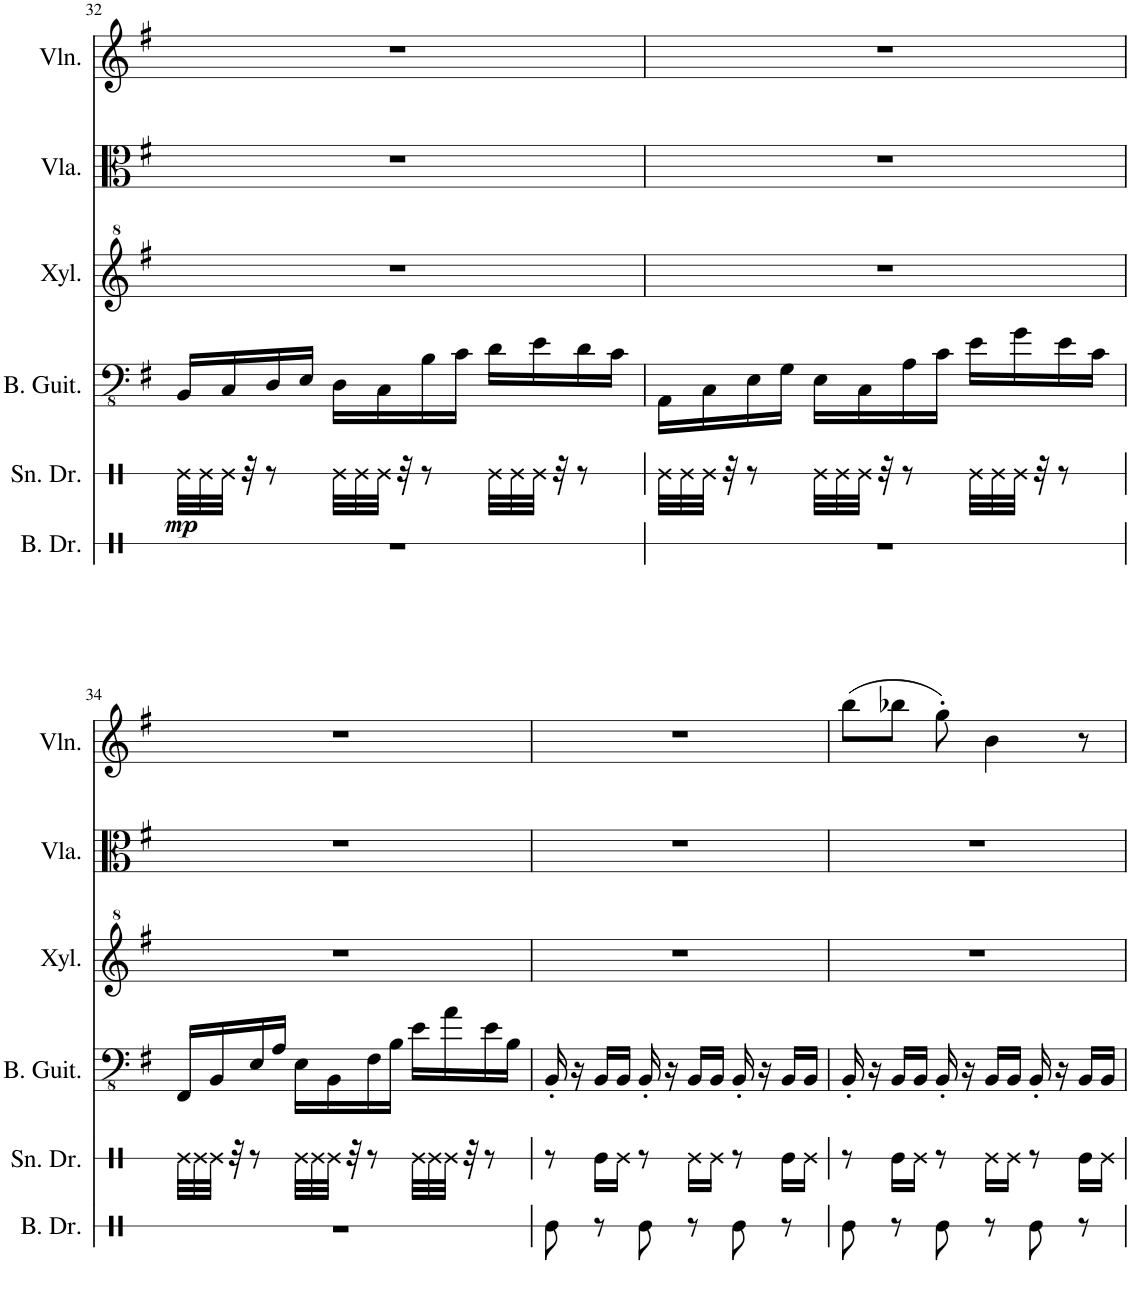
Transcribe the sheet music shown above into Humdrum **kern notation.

**kern	**kern	**dynam	**kern	**kern	**kern	**kern
*part6	*part5	*part5	*part4	*part3	*part2	*part1
*staff6	*staff5	*staff5	*staff4	*staff3	*staff2	*staff1
*I"Bass Drum	*I"Snare Drum	*	*I"Bass Guitar	*I"Xylophone	*I"Viola	*I"Violin
*I'B. Dr.	*I'Sn. Dr.	*	*I'B. Guit.	*I'Xyl.	*I'Vla.	*I'Vln.
!!LO:PB:g=z
*clefX	*clefX	*	*clefFv4	*clefG^2	*clefC3	*clefG2
*k[]	*k[]	*	*k[f#]	*k[f#]	*k[f#]	*k[f#]
*M3/4	*M3/4	*	*M3/4	*M3/4	*M3/4	*M3/4
=32	=32	=32	=32	=32	=32	=32
!	!	!LO:DY:b	!	!	!	!
2.r	32Re\LLL	mp	16BBB/LL	2.r	2.r	2.r
.	32Re\	.	.	.	.	.
.	32Re\JJJ	.	16CC/	.	.	.
.	32r	.	.	.	.	.
.	8r	.	16DD/	.	.	.
.	.	.	16EE/JJ	.	.	.
.	32Re\LLL	.	16DD\LL	.	.	.
.	32Re\	.	.	.	.	.
.	32Re\JJJ	.	16CC\	.	.	.
.	32r	.	.	.	.	.
.	8r	.	16BB\	.	.	.
.	.	.	16C\JJ	.	.	.
.	32Re\LLL	.	16D\LL	.	.	.
.	32Re\	.	.	.	.	.
.	32Re\JJJ	.	16E\	.	.	.
.	32r	.	.	.	.	.
.	8r	.	16D\	.	.	.
.	.	.	16C\JJ	.	.	.
=33	=33	=33	=33	=33	=33	=33
2.r	32Re\LLL	.	16AAA\LL	2.r	2.r	2.r
.	32Re\	.	.	.	.	.
.	32Re\JJJ	.	16CC\	.	.	.
.	32r	.	.	.	.	.
.	8r	.	16EE\	.	.	.
.	.	.	16GG\JJ	.	.	.
.	32Re\LLL	.	16EE\LL	.	.	.
.	32Re\	.	.	.	.	.
.	32Re\JJJ	.	16CC\	.	.	.
.	32r	.	.	.	.	.
.	8r	.	16AA\	.	.	.
.	.	.	16C\JJ	.	.	.
.	32Re\LLL	.	16E\LL	.	.	.
.	32Re\	.	.	.	.	.
.	32Re\JJJ	.	16G\	.	.	.
.	32r	.	.	.	.	.
.	8r	.	16E\	.	.	.
.	.	.	16C\JJ	.	.	.
!!LO:LB:g=z
=34	=34	=34	=34	=34	=34	=34
2.r	32Re\LLL	.	16FFF#/LL	2.r	2.r	2.r
.	32Re\	.	.	.	.	.
.	32Re\JJJ	.	16BBB/	.	.	.
.	32r	.	.	.	.	.
.	8r	.	16EE/	.	.	.
.	.	.	16AA/JJ	.	.	.
.	32Re\LLL	.	16EE\LL	.	.	.
.	32Re\	.	.	.	.	.
.	32Re\JJJ	.	16BBB\	.	.	.
.	32r	.	.	.	.	.
.	8r	.	16FF#\	.	.	.
.	.	.	16BB\JJ	.	.	.
.	32Re\LLL	.	16E\LL	.	.	.
.	32Re\	.	.	.	.	.
.	32Re\JJJ	.	16A\	.	.	.
.	32r	.	.	.	.	.
.	8r	.	16E\	.	.	.
.	.	.	16BB\JJ	.	.	.
=35	=35	=35	=35	=35	=35	=35
8Re\	8r	.	16BBB'/	2.r	2.r	2.r
.	.	.	16r	.	.	.
8r	16Re\LL	.	16BBB/LL	.	.	.
.	16Re\JJ	.	16BBB/JJ	.	.	.
8Re\	8r	.	16BBB'/	.	.	.
.	.	.	16r	.	.	.
8r	16Re\LL	.	16BBB/LL	.	.	.
.	16Re\JJ	.	16BBB/JJ	.	.	.
8Re\	8r	.	16BBB'/	.	.	.
.	.	.	16r	.	.	.
8r	16Re\LL	.	16BBB/LL	.	.	.
.	16Re\JJ	.	16BBB/JJ	.	.	.
=36	=36	=36	=36	=36	=36	=36
8Re\	8r	.	16BBB'/	2.r	2.r	(8bb\L
.	.	.	16r	.	.	.
8r	16Re\LL	.	16BBB/LL	.	.	8bb-X\J
.	16Re\JJ	.	16BBB/JJ	.	.	.
8Re\	8r	.	16BBB'/	.	.	8gg'\)
.	.	.	16r	.	.	.
8r	16Re\LL	.	16BBB/LL	.	.	4b\
.	16Re\JJ	.	16BBB/JJ	.	.	.
8Re\	8r	.	16BBB'/	.	.	.
.	.	.	16r	.	.	.
8r	16Re\LL	.	16BBB/LL	.	.	8r
.	16Re\JJ	.	16BBB/JJ	.	.	.
=	=	=	=	=	=	=
*-	*-	*-	*-	*-	*-	*-
